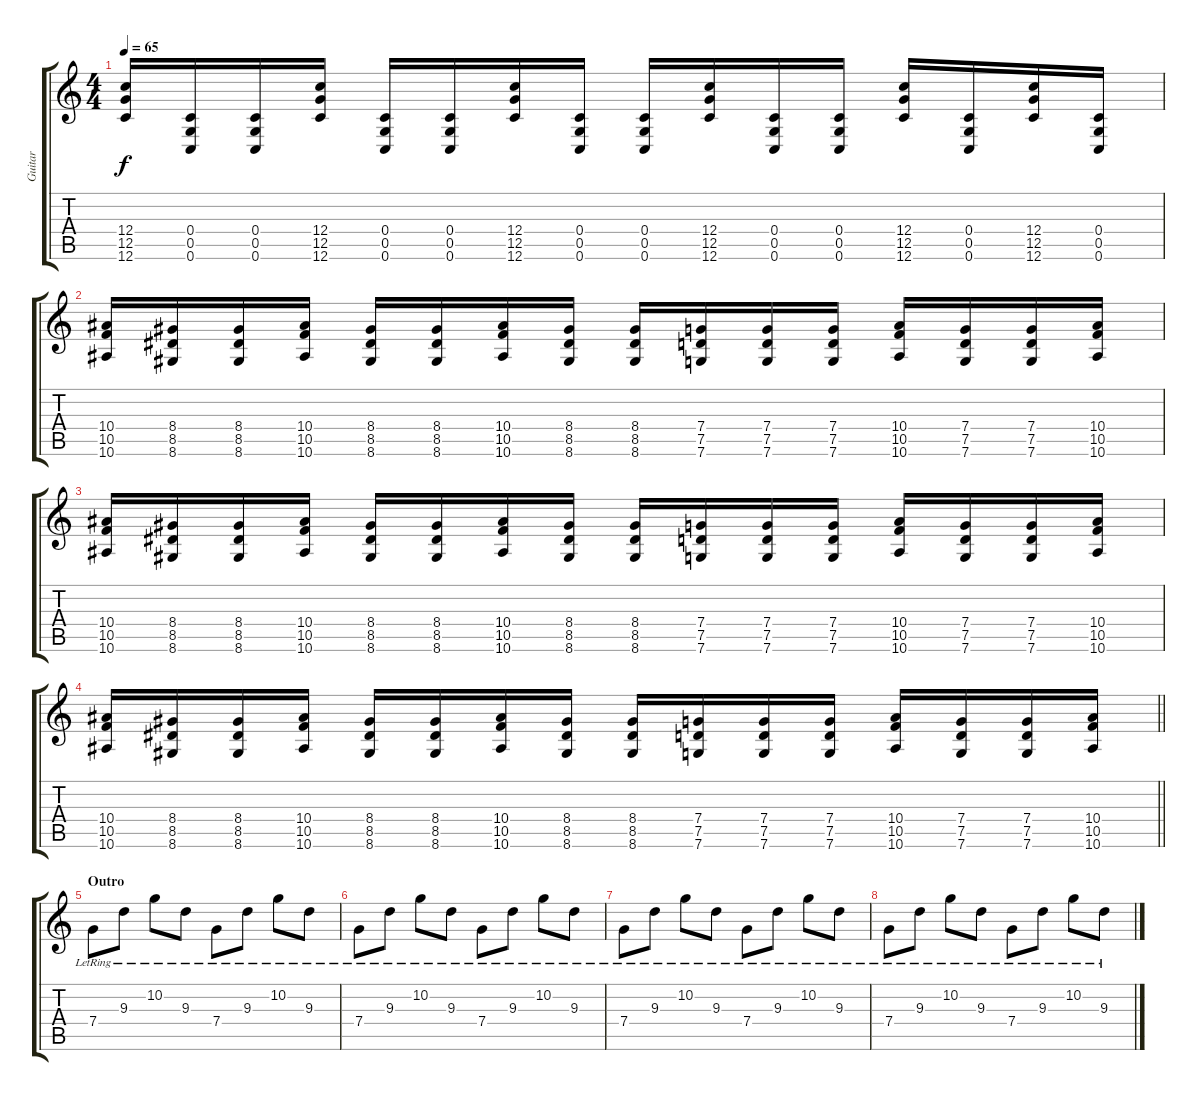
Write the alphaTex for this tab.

\track ("Guitar" "Guitar") {instrument electricguitarclean}
\staff {score tabs}
\tuning (D4 A3 F3 C3 G2 C2) {hide}
\ts (4 4)
\tempo 65
\clef g2
\ks c
(12.4 12.5 12.6).16{dy f} (0.4 0.5 0.6).16 (0.4 0.5 0.6).16 (12.4 12.5 12.6).16 (0.4 0.5 0.6).16 (0.4 0.5 0.6).16 (12.4 12.5 12.6).16 (0.4 0.5 0.6).16 (0.4 0.5 0.6).16 (12.4 12.5 12.6).16 (0.4 0.5 0.6).16 (0.4 0.5 0.6).16 (12.4 12.5 12.6).16 (0.4 0.5 0.6).16 (12.4 12.5 12.6).16 (0.4 0.5 0.6).16 |
(10.4 10.5 10.6).16 (8.4 8.5 8.6).16 (8.4 8.5 8.6).16 (10.4 10.5 10.6).16 (8.4 8.5 8.6).16 (8.4 8.5 8.6).16 (10.4 10.5 10.6).16 (8.4 8.5 8.6).16 (8.4 8.5 8.6).16 (7.4 7.5 7.6).16 (7.4 7.5 7.6).16 (7.4 7.5 7.6).16 (10.4 10.5 10.6).16 (7.4 7.5 7.6).16 (7.4 7.5 7.6).16 (10.4 10.5 10.6).16 |
(10.4 10.5 10.6).16 (8.4 8.5 8.6).16 (8.4 8.5 8.6).16 (10.4 10.5 10.6).16 (8.4 8.5 8.6).16 (8.4 8.5 8.6).16 (10.4 10.5 10.6).16 (8.4 8.5 8.6).16 (8.4 8.5 8.6).16 (7.4 7.5 7.6).16 (7.4 7.5 7.6).16 (7.4 7.5 7.6).16 (10.4 10.5 10.6).16 (7.4 7.5 7.6).16 (7.4 7.5 7.6).16 (10.4 10.5 10.6).16 |
\barLineRight lightlight
(10.4 10.5 10.6).16 (8.4 8.5 8.6).16 (8.4 8.5 8.6).16 (10.4 10.5 10.6).16 (8.4 8.5 8.6).16 (8.4 8.5 8.6).16 (10.4 10.5 10.6).16 (8.4 8.5 8.6).16 (8.4 8.5 8.6).16 (7.4 7.5 7.6).16 (7.4 7.5 7.6).16 (7.4 7.5 7.6).16 (10.4 10.5 10.6).16 (7.4 7.5 7.6).16 (7.4 7.5 7.6).16 (10.4 10.5 10.6).16 |
\section ("" "Outro")
7.4{lr}.8{instrument electricguitarclean} 9.3{lr}.8 10.2{lr}.8 9.3{lr}.8 7.4{lr}.8 9.3{lr}.8 10.2{lr}.8 9.3{lr}.8 |
7.4{lr}.8 9.3{lr}.8 10.2{lr}.8 9.3{lr}.8 7.4{lr}.8 9.3{lr}.8 10.2{lr}.8 9.3{lr}.8 |
7.4{lr}.8 9.3{lr}.8 10.2{lr}.8 9.3{lr}.8 7.4{lr}.8 9.3{lr}.8 10.2{lr}.8 9.3{lr}.8 |
7.4{lr}.8 9.3{lr}.8 10.2{lr}.8 9.3{lr}.8 7.4{lr}.8 9.3{lr}.8 10.2{lr}.8 9.3{lr}.8
